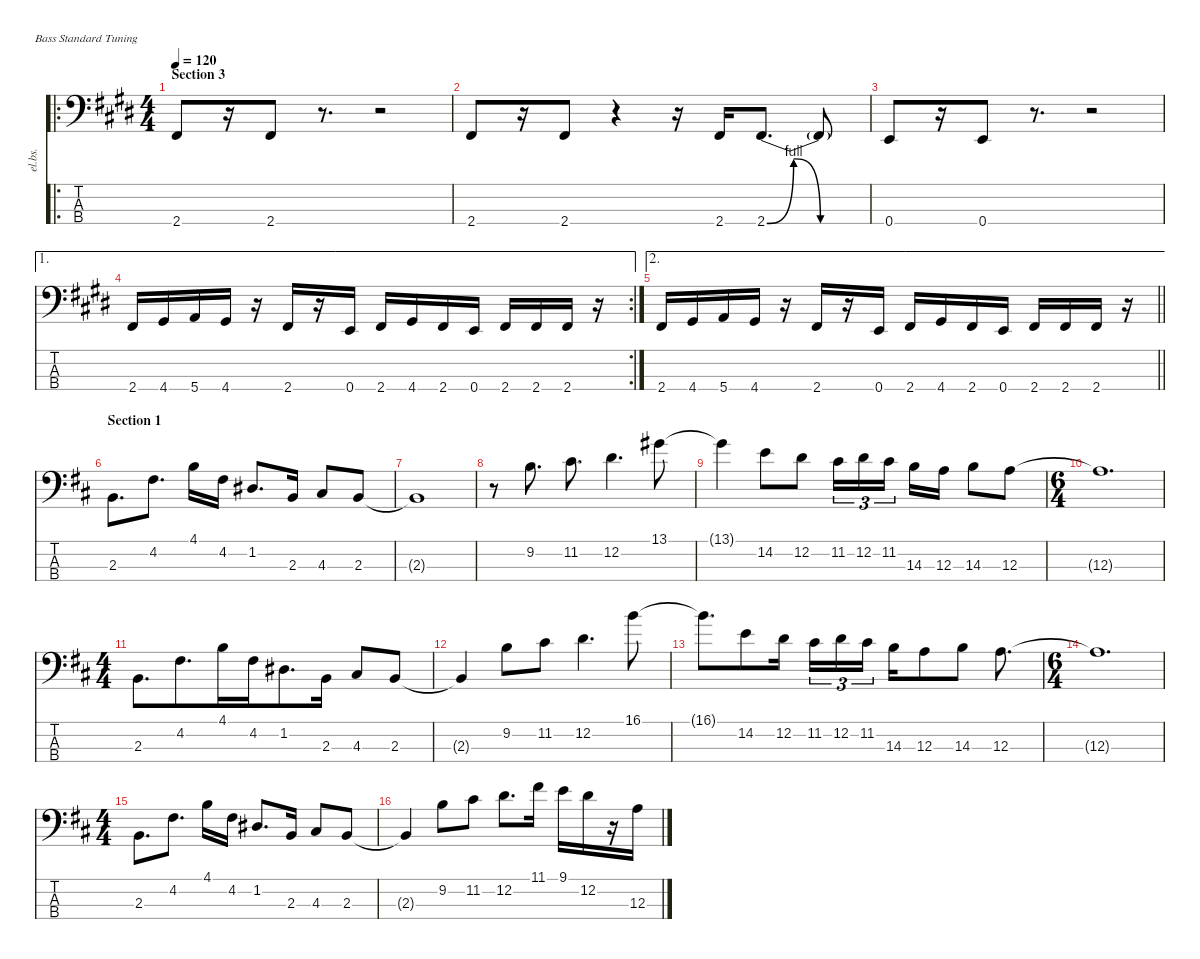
\defaultSystemsLayout 4
\hideDynamics
\bracketExtendMode nobrackets
\otherSystemsTrackNameOrientation horizontal
\track ("Bass" "el.bs.") {instrument electricbassfinger}
\staff {score tabs}
\tuning (G2 D2 A1 E1)
\ro
\ts (4 4)
\section ("" "Section 3")
\tempo 120
\clef f4
\ks e
2.4{acc #}.8{dy f} r.16 2.4{acc #}.8 r.8{d} r.2 |
2.4{acc #}.8 r.16 2.4{acc #}.8 r.4 r.16 2.4{acc #}.16 2.4{be (bendrelease 0 0 30 4 30 4 60 0) acc #}.8{d} 2.4{be (hold 0 0 60 0) t acc #}.8 |
0.4{acc forcenatural}.8 r.16 0.4{acc forcenatural}.8 r.8{d} r.2 |
\ae 1
\rc 2
2.4{acc #}.16 4.4{acc #}.16 5.4{acc forcenatural}.16 4.4{acc #}.16 r.16 2.4{acc #}.16 r.16 0.4{acc forcenatural}.16 2.4{acc #}.16 4.4{acc #}.16 2.4{acc #}.16 0.4{acc forcenatural}.16 2.4{acc #}.16 2.4{acc #}.16 2.4{acc #}.16 r.16 |
\ae 2
\barLineRight lightlight
2.4{acc #}.16 4.4{acc #}.16 5.4{acc forcenatural}.16 4.4{acc #}.16 r.16 2.4{acc #}.16 r.16 0.4{acc forcenatural}.16 2.4{acc #}.16 4.4{acc #}.16 2.4{acc #}.16 0.4{acc forcenatural}.16 2.4{acc #}.16 2.4{acc #}.16 2.4{acc #}.16 r.16 |
\section ("" "Section 1")
\ks d
2.3{acc forcenatural}.8{d} 4.2{acc #}.8{d} 4.1{acc forcenatural}.16 4.2{acc #}.16 1.2{acc #}.8{d} 2.3{acc forcenatural}.16 4.3{acc #}.8 2.3{acc forcenatural}.8 |
2.3{t acc forcenatural}.1 |
r.8 9.2{acc forcenatural}.8{d} 11.2{acc #}.8{d} 12.2{acc forcenatural}.4{d} 13.1{acc #}.8 |
13.1{t acc #}.4 14.2{acc forcenatural}.8 12.2{acc forcenatural}.8 11.2{acc #}.16{tu (3 2)} 12.2{acc forcenatural}.16{tu (3 2)} 11.2{acc #}.16{tu (3 2)} 14.3{acc forcenatural}.16 12.3{acc forcenatural}.16 14.3{acc forcenatural}.8 12.3{acc forcenatural}.8 |
\ts (6 4)
\beaming (8 6 6)
12.3{t acc forcenatural}.1{d} |
\ts (4 4)
\beaming (8 6 6)
2.3{acc forcenatural}.8{d} 4.2{acc #}.8{d} 4.1{acc forcenatural}.16 4.2{acc #}.16 1.2{acc #}.8{d} 2.3{acc forcenatural}.16 4.3{acc #}.8 2.3{acc forcenatural}.8 |
2.3{t acc forcenatural}.4 9.2{acc forcenatural}.8 11.2{acc #}.8 12.2{acc forcenatural}.4{d} 16.1{acc forcenatural}.8 |
16.1{t acc forcenatural}.8{d} 14.2{acc forcenatural}.8 12.2{acc forcenatural}.16 11.2{acc #}.16{tu (3 2)} 12.2{acc forcenatural}.16{tu (3 2)} 11.2{acc #}.16{tu (3 2)} 14.3{acc forcenatural}.16 12.3{acc forcenatural}.8 14.3{acc forcenatural}.8 12.3{acc forcenatural}.8{d} |
\ts (6 4)
\beaming (8 6 6)
12.3{t acc forcenatural}.1{d} |
\ts (4 4)
\beaming (8 2 2 2 2)
2.3{acc forcenatural}.8{d} 4.2{acc #}.8{d} 4.1{acc forcenatural}.16 4.2{acc #}.16 1.2{acc #}.8{d} 2.3{acc forcenatural}.16 4.3{acc #}.8 2.3{acc forcenatural}.8 |
2.3{t acc forcenatural}.4 9.2{acc forcenatural}.8 11.2{acc #}.8 12.2{acc forcenatural}.8{d} 11.1{acc #}.16 9.1{acc forcenatural}.16 12.2{acc forcenatural}.16 r.16 12.3{acc forcenatural}.16
